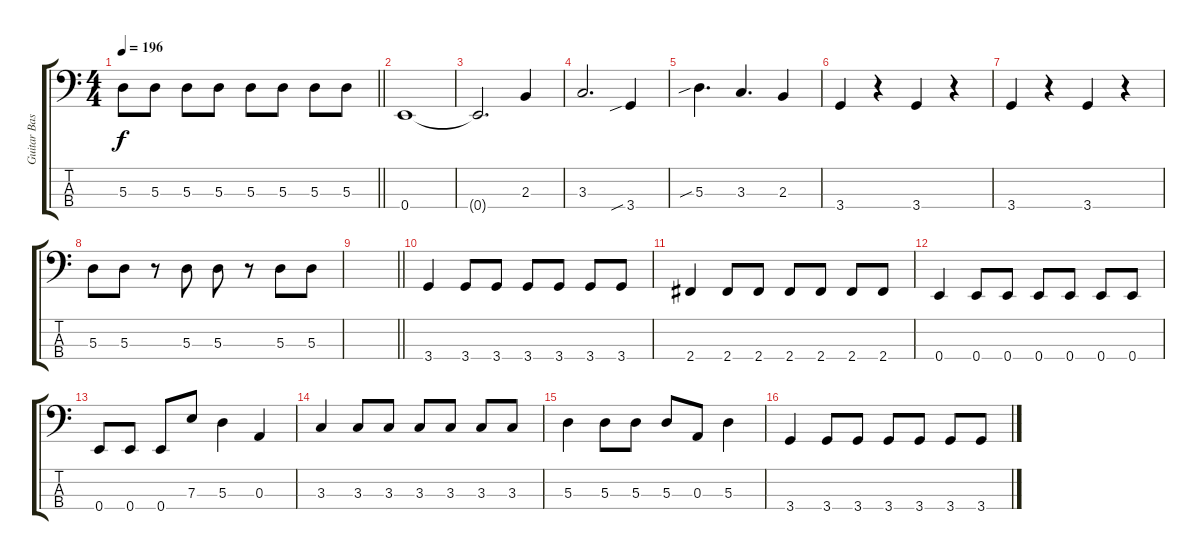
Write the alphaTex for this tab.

\track ("Guitar Bass" "Guitar Bas") {instrument electricbassfinger}
\staff {score tabs}
\tuning (G2 D2 A1 E1) {hide}
\ts (4 4)
\tempo 196
\clef f4
\barLineRight lightlight
\ks c
5.3.8{dy f} 5.3.8 5.3.8 5.3.8 5.3.8 5.3.8 5.3.8 5.3.8 |
0.4.1 |
0.4{t}.2{d} 2.3.4 |
3.3.2{d} 3.4{sib}.4 |
5.3{sib}.4{d} 3.3.4{d} 2.3.4 |
3.4.4 r.4 3.4.4 r.4 |
3.4.4 r.4 3.4.4 r.4 |
5.3.8 5.3.8 r.8 5.3.8 5.3.8 r.8 5.3.8 5.3.8 |
\barLineRight lightlight
|
3.4.4 3.4.8 3.4.8 3.4.8 3.4.8 3.4.8 3.4.8 |
2.4.4 2.4.8 2.4.8 2.4.8 2.4.8 2.4.8 2.4.8 |
0.4.4 0.4.8 0.4.8 0.4.8 0.4.8 0.4.8 0.4.8 |
0.4.8 0.4.8 0.4.8 7.3.8 5.3.4 0.3.4 |
3.3.4 3.3.8 3.3.8 3.3.8 3.3.8 3.3.8 3.3.8 |
5.3.4 5.3.8 5.3.8 5.3.8 0.3.8 5.3.4 |
3.4.4 3.4.8 3.4.8 3.4.8 3.4.8 3.4.8 3.4.8
